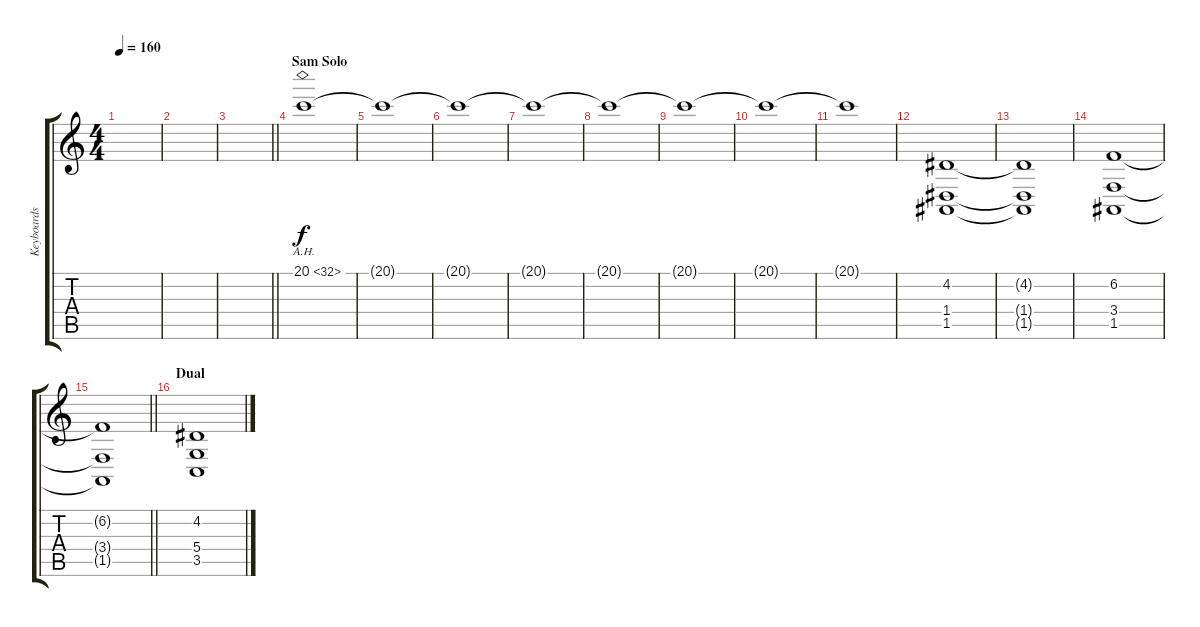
\track ("Keyboards - Vadim Pruzhanov" "Keyboards ") {instrument stringensemble1}
\staff {score tabs}
\tuning (E4 B3 G3 D3 A2 E2) {hide}
\ts (4 4)
\tempo 160
\clef g2
\ks c
|
|
\barLineRight lightlight
|
\section ("" "Sam Solo")
20.1{ah 12}.1 |
20.1{t}.1 |
20.1{t}.1 |
20.1{t}.1 |
20.1{t}.1 |
20.1{t}.1 |
20.1{t}.1 |
20.1{t}.1 |
(4.2 1.4 1.5).1 |
(4.2{t} 1.4{t} 1.5{t}).1 |
(6.2 3.4 1.5).1 |
\barLineRight lightlight
(6.2{t} 3.4{t} 1.5{t}).1 |
\section ("" "Dual")
(4.2 5.4 3.5).1
